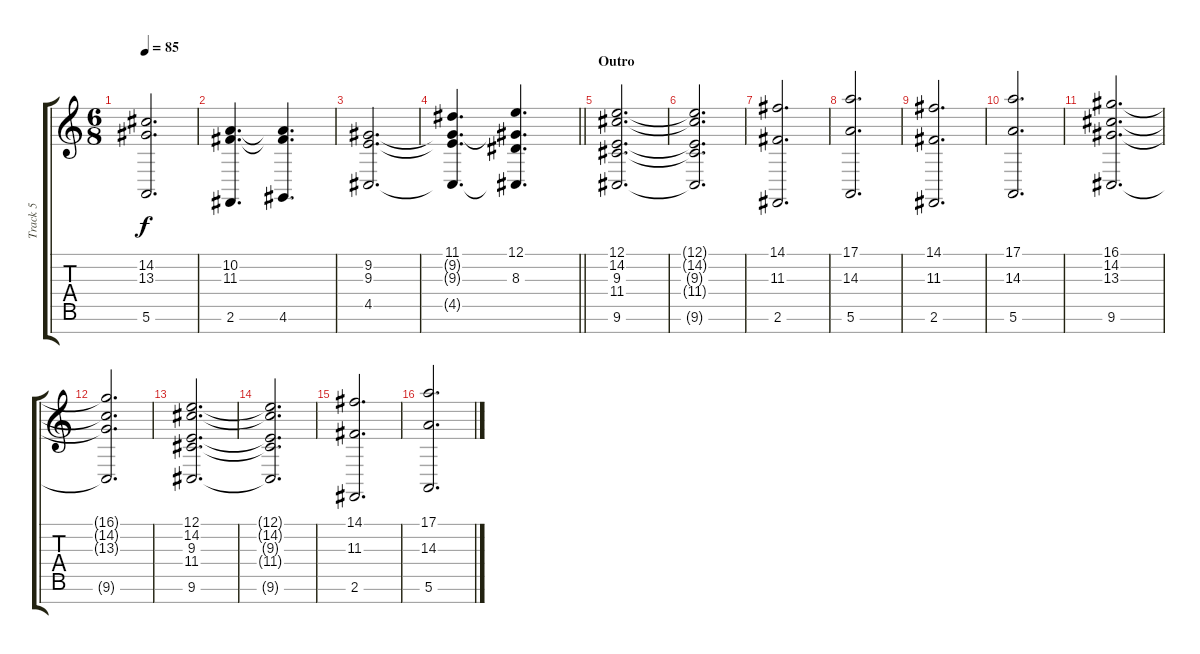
\track ("Track 5" "Track 5") {instrument stringensemble1}
\staff {score tabs}
\tuning (E4 B3 G3 D3 A2 E2 B1) {hide}
\ts (6 8)
\tempo 85
\clef g2
\ks c
(14.2 13.3 5.6).2{d dy f} |
(10.2 11.3 2.6).4{d} (10.2{t} 11.3{t} 4.6).4{d} |
(9.2 9.3 4.5).2{d} |
\barLineRight lightlight
(11.1 9.2{t} 9.3{t} 4.5{t}).4{d} (12.1 9.2{t} 8.3 4.5{t}).4{d} |
\section ("" "Outro")
(12.1 14.2 9.3 11.4 9.6).2{d volume 11} |
(12.1{t} 14.2{t} 9.3{t} 11.4{t} 9.6{t}).2{d} |
(14.1 11.3 2.6).2{d} |
(17.1 14.3 5.6).2{d} |
(14.1 11.3 2.6).2{d} |
(17.1 14.3 5.6).2{d} |
(16.1 14.2 13.3 9.6).2{d} |
(16.1{t} 14.2{t} 13.3{t} 9.6{t}).2{d} |
(12.1 14.2 9.3 11.4 9.6).2{d volume 11} |
(12.1{t} 14.2{t} 9.3{t} 11.4{t} 9.6{t}).2{d} |
(14.1 11.3 2.6).2{d} |
(17.1 14.3 5.6).2{d}
